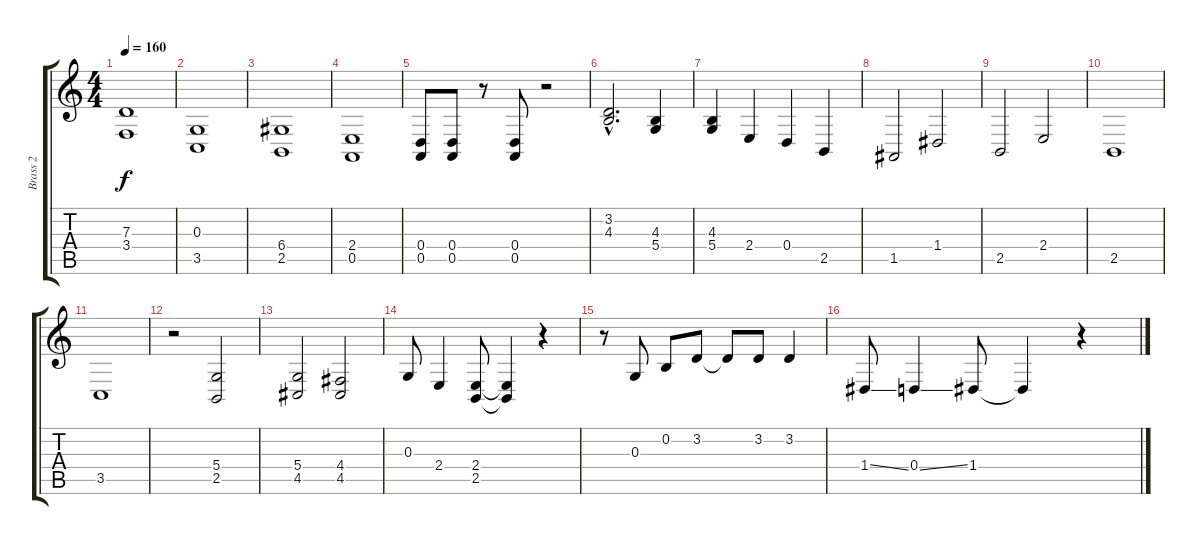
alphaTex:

\track ("Brass 2" "Brass 2") {instrument brasssection}
\staff {score tabs}
\tuning (E4 B3 G3 D3 A2 E2) {hide}
\ts (4 4)
\tempo 160
\clef g2
\ks c
(7.3 3.4).1{dy f} |
(0.3 3.5).1 |
(6.4 2.5).1 |
(2.4 0.5).1 |
(0.4 0.5).8 (0.4 0.5).8 r.8 (0.4 0.5).8 r.2 |
(3.2{hac} 4.3{hac}).2{d} (4.3 5.4).4 |
(4.3 5.4).4 2.4.4 0.4.4 2.5.4 |
1.5.2 1.4.2 |
2.5.2 2.4.2 |
2.5.1 |
3.5.1 |
r.2 (5.4 2.5).2 |
(5.4 4.5).2 (4.4 4.5).2 |
0.3.8 2.4.4 (2.4 2.5).8 (2.4{t} 2.5{t}).4 r.4 |
r.8 0.3.8 0.2.8 3.2.8 3.2{t}.8 3.2.8 3.2.4 |
1.4{ss}.8 0.4{ss}.4 1.4.8 1.4{t}.4 r.4
